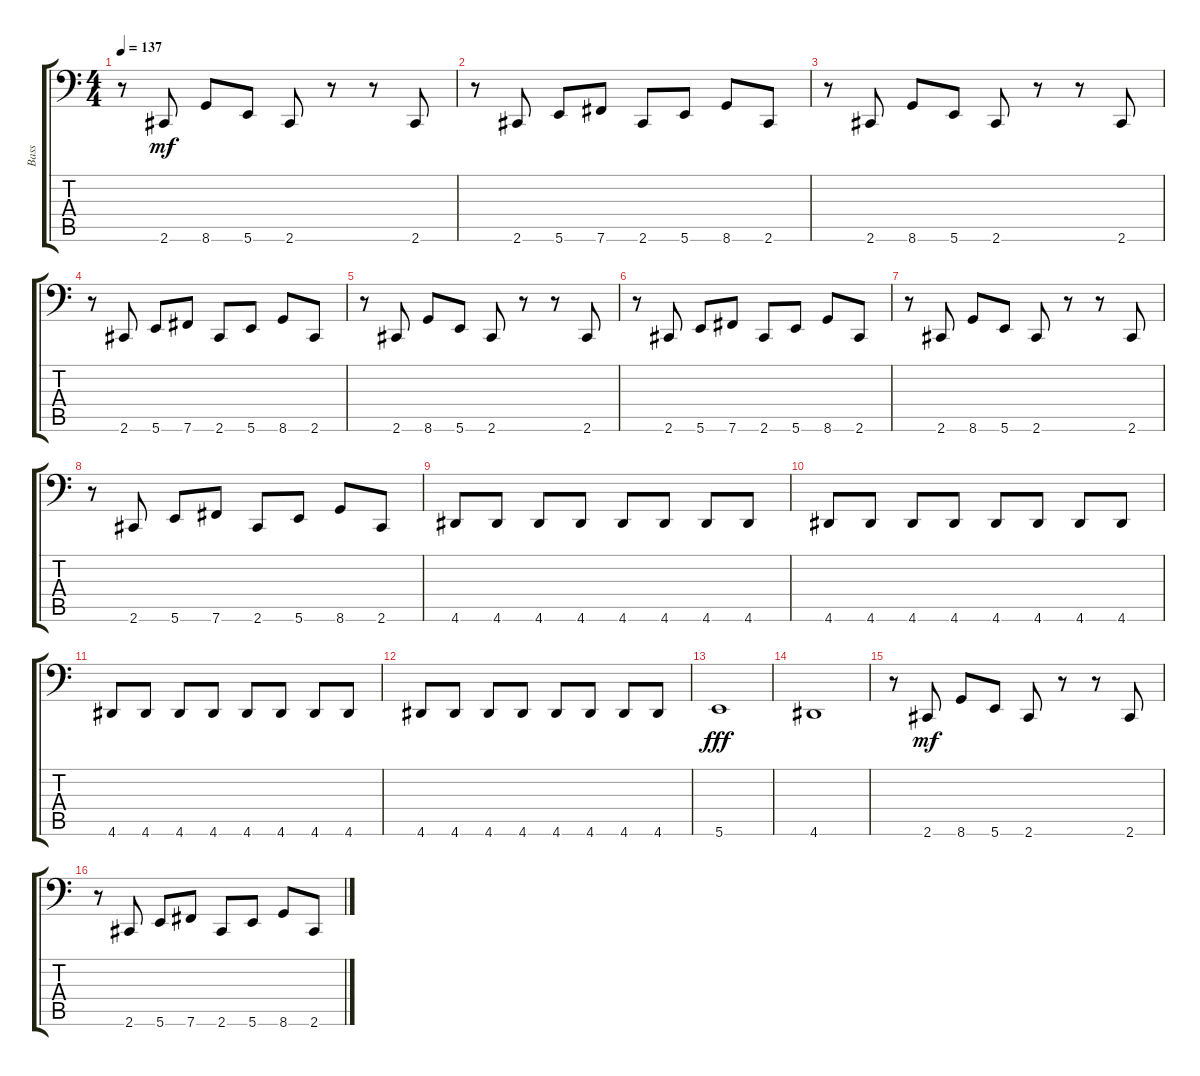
\track ("Bass" "Bass") {instrument electricbasspick}
\staff {score tabs}
\tuning (C3 G2 D2 A1 E1 B0) {hide}
\ts (4 4)
\tempo 137
\clef f4
\ks c
r.8{dy fff} 2.6.8{dy mf} 8.6.8 5.6.8 2.6.8 r.8 r.8 2.6.8 |
r.8 2.6.8 5.6.8 7.6.8 2.6.8 5.6.8 8.6.8 2.6.8 |
r.8 2.6.8 8.6.8 5.6.8 2.6.8 r.8 r.8 2.6.8 |
r.8 2.6.8 5.6.8 7.6.8 2.6.8 5.6.8 8.6.8 2.6.8 |
r.8 2.6.8 8.6.8 5.6.8 2.6.8 r.8 r.8 2.6.8 |
r.8 2.6.8 5.6.8 7.6.8 2.6.8 5.6.8 8.6.8 2.6.8 |
r.8 2.6.8 8.6.8 5.6.8 2.6.8 r.8 r.8 2.6.8 |
r.8 2.6.8 5.6.8 7.6.8 2.6.8 5.6.8 8.6.8 2.6.8 |
4.6.8 4.6.8 4.6.8 4.6.8 4.6.8 4.6.8 4.6.8 4.6.8 |
4.6.8 4.6.8 4.6.8 4.6.8 4.6.8 4.6.8 4.6.8 4.6.8 |
4.6.8 4.6.8 4.6.8 4.6.8 4.6.8 4.6.8 4.6.8 4.6.8 |
4.6.8 4.6.8 4.6.8 4.6.8 4.6.8 4.6.8 4.6.8 4.6.8 |
5.6.1{dy fff} |
4.6.1 |
r.8 2.6.8{dy mf} 8.6.8 5.6.8 2.6.8 r.8 r.8 2.6.8 |
r.8 2.6.8 5.6.8 7.6.8 2.6.8 5.6.8 8.6.8 2.6.8
